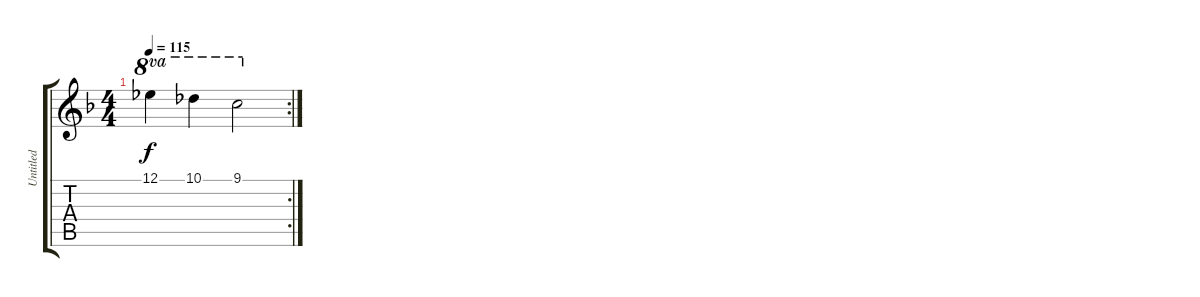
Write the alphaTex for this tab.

\track ("Untitled" "Untitled") {instrument distortionguitar}
\staff {score tabs}
\tuning (Eb4 Bb3 Gb3 Db3 Ab2 Eb2) {hide}
\rc 2
\ts (4 4)
\tempo 115
\clef g2
\ks f
12.1.4{ot 8va dy f} 10.1.4{ot 8va} 9.1.2{ot 8va}
